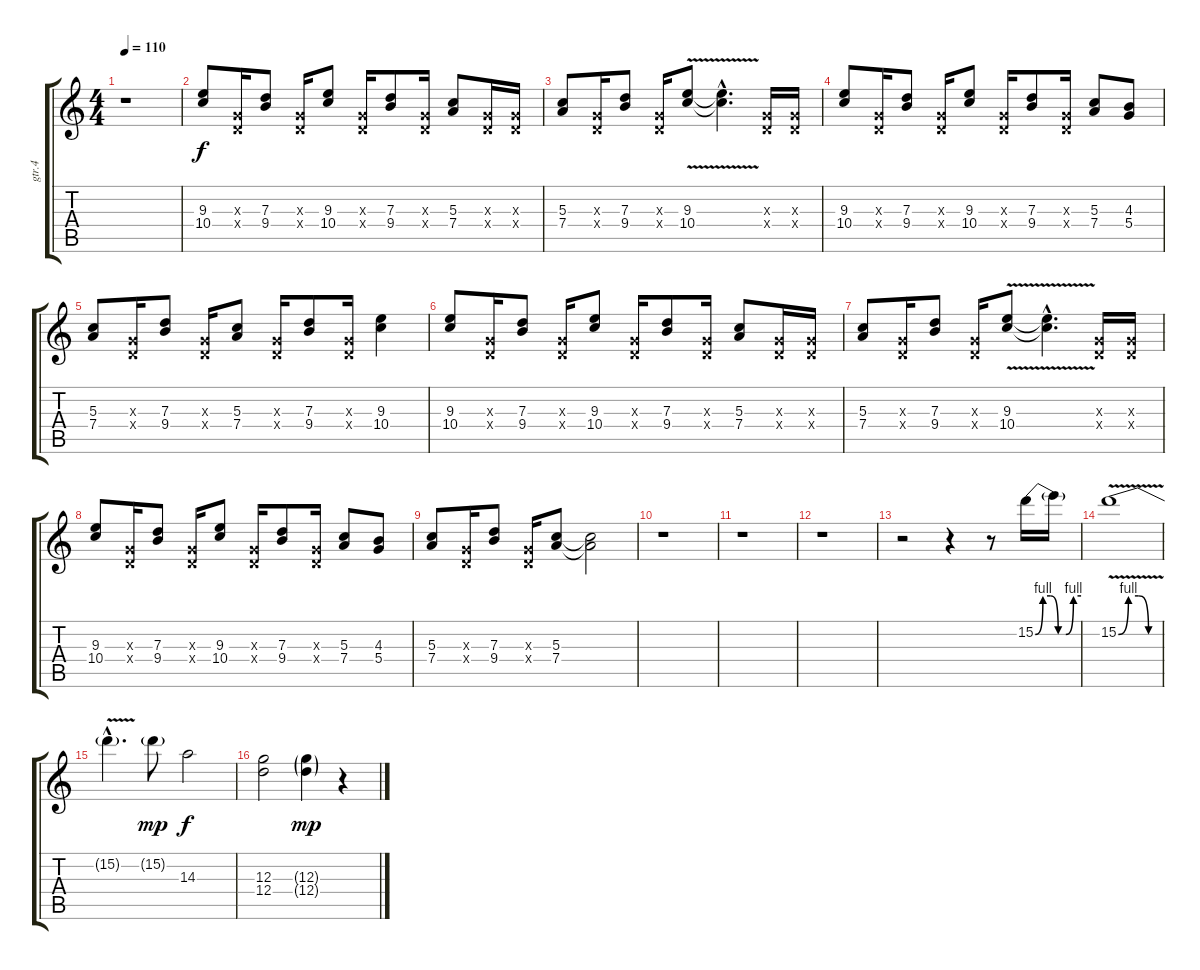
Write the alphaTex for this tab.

\track ("gtr.4" "gtr.4") {instrument distortionguitar}
\staff {score tabs}
\tuning (E4 B3 G3 D3 A2 E2) {hide}
\ts (4 4)
\tempo 110
\clef g2
\ks c
r.1{dy f} |
(9.3 10.4).8 (0.3{x} 0.4{x}).16 (7.3 9.4).8 (0.3{x} 0.4{x}).16 (9.3 10.4).8 (0.3{x} 0.4{x}).16 (7.3 9.4).8 (0.3{x} 0.4{x}).16 (5.3 7.4).8 (0.3{x} 0.4{x}).16 (0.3{x} 0.4{x}).16 |
(5.3 7.4).8 (0.3{x} 0.4{x}).16 (7.3 9.4).8 (0.3{x} 0.4{x}).16 (9.3{v} 10.4{v}).8 (9.3{hac t} 10.4{hac t}).4{d} (0.3{x} 0.4{x}).16 (0.3{x} 0.4{x}).16 |
(9.3 10.4).8 (0.3{x} 0.4{x}).16 (7.3 9.4).8 (0.3{x} 0.4{x}).16 (9.3 10.4).8 (0.3{x} 0.4{x}).16 (7.3 9.4).8 (0.3{x} 0.4{x}).16 (5.3 7.4).8 (4.3 5.4).8 |
(5.3 7.4).8 (0.3{x} 0.4{x}).16 (7.3 9.4).8 (0.3{x} 0.4{x}).16 (5.3 7.4).8 (0.3{x} 0.4{x}).16 (7.3 9.4).8 (0.3{x} 0.4{x}).16 (9.3 10.4).4 |
(9.3 10.4).8 (0.3{x} 0.4{x}).16 (7.3 9.4).8 (0.3{x} 0.4{x}).16 (9.3 10.4).8 (0.3{x} 0.4{x}).16 (7.3 9.4).8 (0.3{x} 0.4{x}).16 (5.3 7.4).8 (0.3{x} 0.4{x}).16 (0.3{x} 0.4{x}).16 |
(5.3 7.4).8 (0.3{x} 0.4{x}).16 (7.3 9.4).8 (0.3{x} 0.4{x}).16 (9.3{v} 10.4{v}).8 (9.3{hac t} 10.4{hac t}).4{d} (0.3{x} 0.4{x}).16 (0.3{x} 0.4{x}).16 |
(9.3 10.4).8 (0.3{x} 0.4{x}).16 (7.3 9.4).8 (0.3{x} 0.4{x}).16 (9.3 10.4).8 (0.3{x} 0.4{x}).16 (7.3 9.4).8 (0.3{x} 0.4{x}).16 (5.3 7.4).8 (4.3 5.4).8 |
(5.3 7.4).8 (0.3{x} 0.4{x}).16 (7.3 9.4).8 (0.3{x} 0.4{x}).16 (5.3 7.4).8 (5.3{t} 7.4{t}).2 |
r.1 |
r.1 |
r.1 |
r.2 r.4 r.8 15.2{be (custom 0 0 10 4 20 4 30 0 40 0 50 4 60 4)}.16 15.2{t}.16 |
15.2{be (custom 0 0 15 4 30 4 45 0 60 0) v}.1 |
15.2{hac t}.4{d} 15.2{g}.8{dy mp} 14.3.2{dy f} |
(12.3 12.4).2 (12.3{g} 12.4{g}).4{dy mp} r.4
